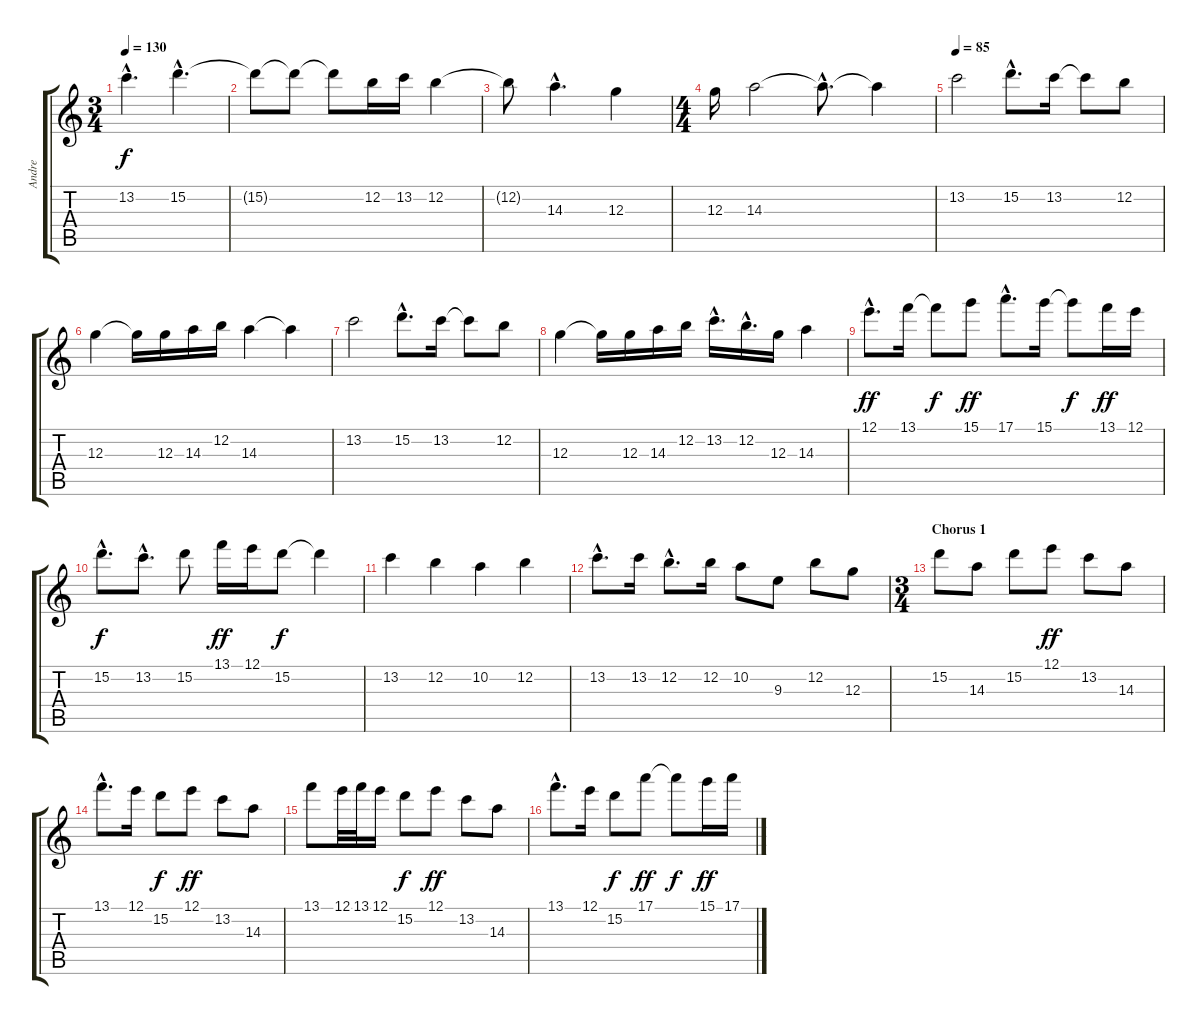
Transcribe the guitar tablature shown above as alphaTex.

\track ("Andre" "Andre") {instrument acousticguitarsteel}
\staff {score tabs}
\tuning (E4 B3 G3 D3 A2 E2) {hide}
\ts (3 4)
\tempo 130
\clef g2
\ks c
13.2{hac}.4{d dy f} 15.2{hac}.4{d} |
15.2{t}.8 15.2{t}.8 15.2{t}.8 12.2.16 13.2.16 12.2.4 |
12.2{t}.8 14.3{hac}.4{d} 12.3.4 |
\ts (4 4)
12.3.16 14.3.2 14.3{hac t}.8{d} 14.3{t}.4 |
\tempo 85
13.2.2 15.2{hac}.8{d} 13.2.16 13.2{t}.8 12.2.8 |
12.3.4 12.3{t}.16 12.3.16 14.3.16 12.2.16 14.3.4 14.3{t}.4 |
13.2.2 15.2{hac}.8{d} 13.2.16 13.2{t}.8 12.2.8 |
12.3.4 12.3{t}.16 12.3.16 14.3.16 12.2.16 13.2{hac}.16{d} 12.2{hac}.16{d} 12.3.16 14.3.4 |
12.1{hac}.8{d dy ff} 13.1.16 13.1{t}.8{dy f} 15.1.8{dy ff} 17.1{hac}.8{d} 15.1.16 15.1{t}.8{dy f} 13.1.16{dy ff} 12.1.16 |
15.2{hac}.8{d dy f} 13.2{hac}.8{d} 15.2.8 13.1.16{dy ff} 12.1.16 15.2.8{dy f} 15.2{t}.4 |
13.2.4 12.2.4 10.2.4 12.2.4 |
13.2{hac}.8{d} 13.2.16 12.2{hac}.8{d} 12.2.16 10.2.8 9.3.8 12.2.8 12.3.8 |
\ts (3 4)
\section ("" "Chorus 1")
15.2.8 14.3.8 15.2.8 12.1.8{dy ff} 13.2.8 14.3.8 |
13.1{hac}.8{d} 12.1.16 15.2.8{dy f} 12.1.8{dy ff} 13.2.8 14.3.8 |
13.1.8 12.1.32 13.1.32 12.1.16 15.2.8{dy f} 12.1.8{dy ff} 13.2.8 14.3.8 |
13.1{hac}.8{d} 12.1.16 15.2.8{dy f} 17.1.8{dy ff} 17.1{t}.8{dy f} 15.1.16{dy ff} 17.1.16
